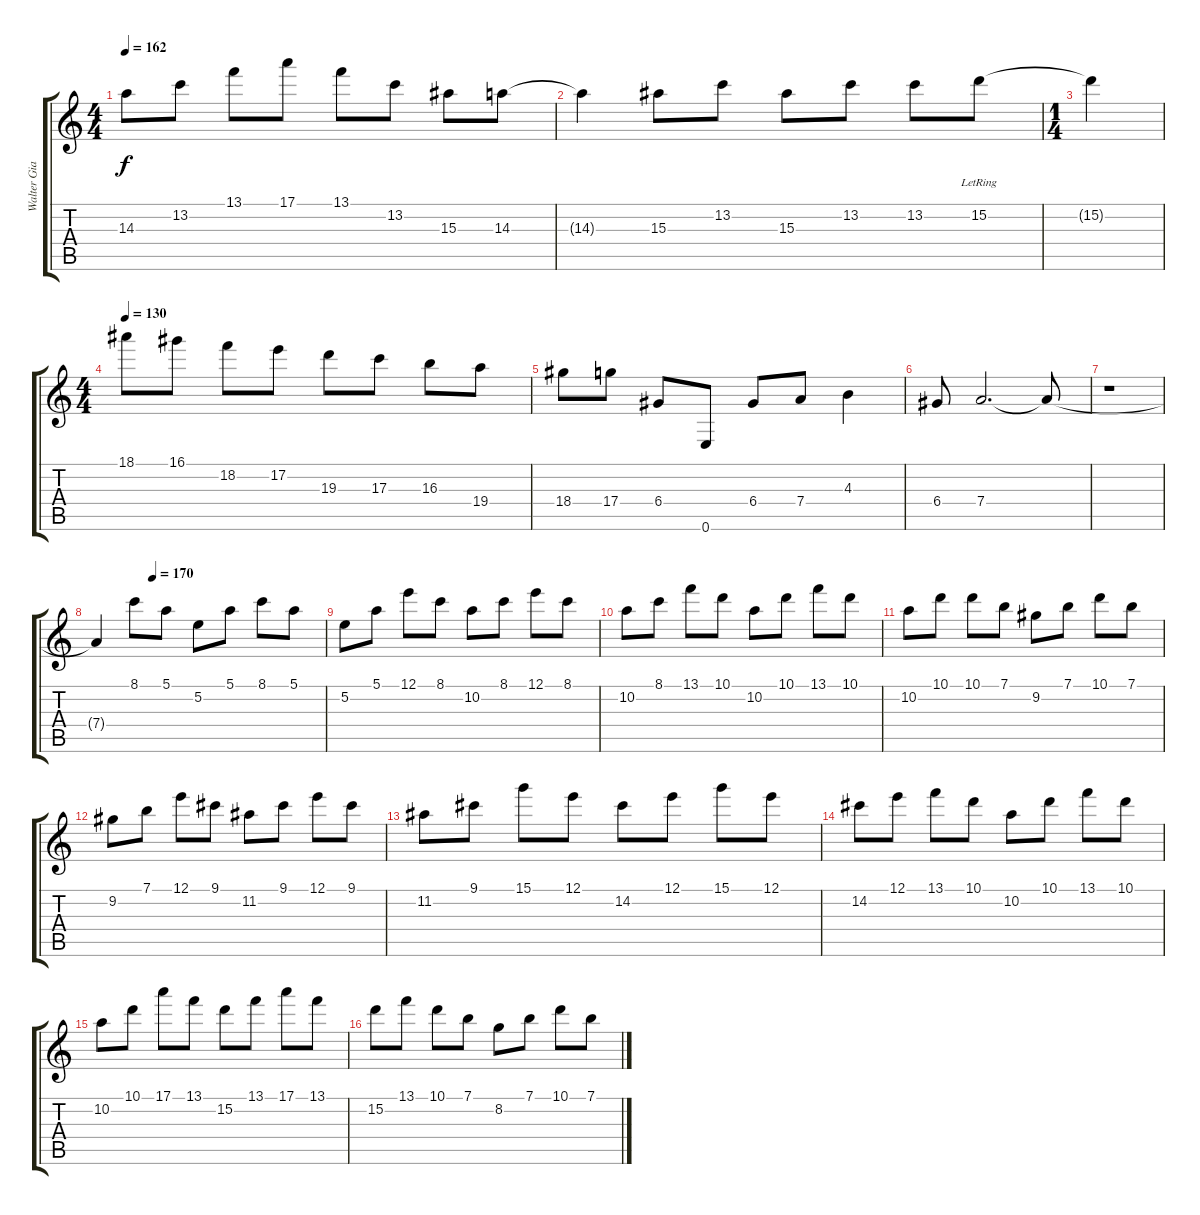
\track ("Walter Giardino" "Walter Gia") {instrument distortionguitar}
\staff {score tabs}
\tuning (E4 B3 G3 D3 A2 E2) {hide}
\ts (4 4)
\tempo 162
\clef g2
\ks c
14.3.8{dy f} 13.2.8 13.1.8 17.1.8 13.1.8 13.2.8 15.3.8 14.3.8 |
14.3{t}.4 15.3.8 13.2.8 15.3.8 13.2.8 13.2.8 15.2{lr}.8 |
\ts (1 4)
15.2{t}.4 |
\ts (4 4)
\tempo 130
18.1.8 16.1.8 18.2.8 17.2.8 19.3.8 17.3.8 16.3.8 19.4.8 |
18.4.8 17.4.8 6.4.8 0.6.8 6.4.8 7.4.8 4.3.4 |
6.4.8 7.4.2{d} 7.4{t}.8 |
r.1 |
\tempo (170 0.25)
7.4{t}.4 8.1.8 5.1.8 5.2.8 5.1.8 8.1.8 5.1.8 |
5.2.8 5.1.8 12.1.8 8.1.8 10.2.8 8.1.8 12.1.8 8.1.8 |
10.2.8 8.1.8 13.1.8 10.1.8 10.2.8 10.1.8 13.1.8 10.1.8 |
10.2.8 10.1.8 10.1.8 7.1.8 9.2.8 7.1.8 10.1.8 7.1.8 |
9.2.8 7.1.8 12.1.8 9.1.8 11.2.8 9.1.8 12.1.8 9.1.8 |
11.2.8 9.1.8 15.1.8 12.1.8 14.2.8 12.1.8 15.1.8 12.1.8 |
14.2.8 12.1.8 13.1.8 10.1.8 10.2.8 10.1.8 13.1.8 10.1.8 |
10.2.8 10.1.8 17.1.8 13.1.8 15.2.8 13.1.8 17.1.8 13.1.8 |
15.2.8 13.1.8 10.1.8 7.1.8 8.2.8 7.1.8 10.1.8 7.1.8
